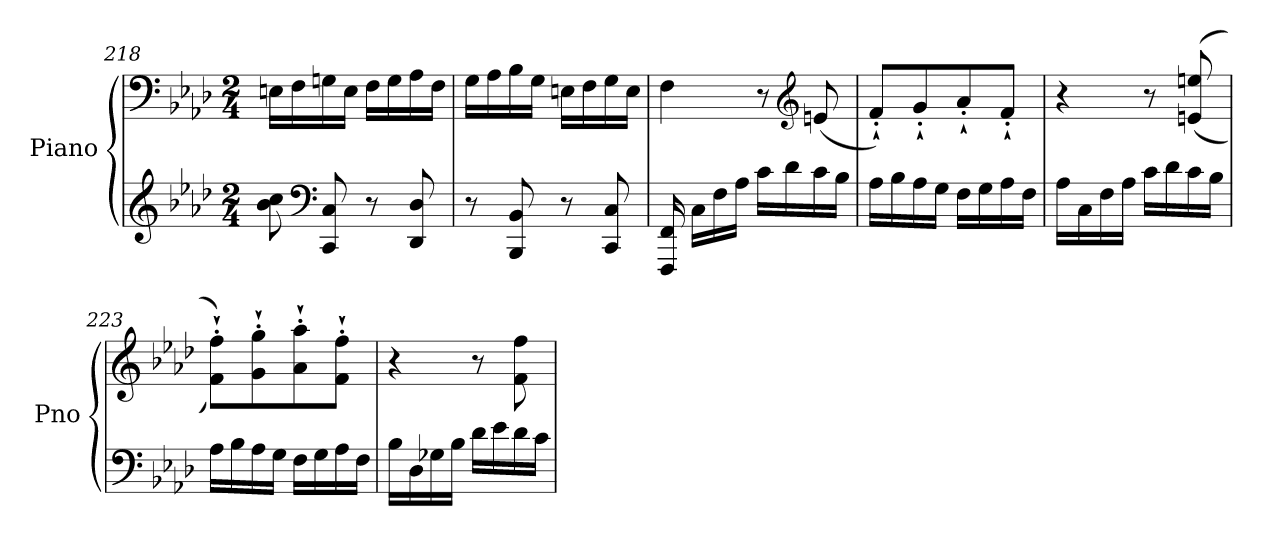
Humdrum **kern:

**kern	**kern	**dynam
*part1	*part1	*part1
*staff2	*staff1	*staff1/2
*I"Piano	*	*
*I'Pno	*	*
*clefG2	*clefF4	*
*k[b-e-a-d-]	*k[b-e-a-d-]	*
*M2/4	*M2/4	*
=218	=218	=218
8b-\ 8cc\	16En\LL	.
.	16F\	.
*clefF4	*	*
8CC/ 8C/	16Gn\	.
.	16E\JJ	.
8r	16F\LL	.
.	16G\	.
8DD-/ 8D-/	16A-\	.
.	16F\JJ	.
=219	=219	=219
8r	16G\LL	.
.	16A-\	.
8BBB-/ 8BB-/	16B-\	.
.	16G\JJ	.
8r	16En\LL	.
.	16F\	.
8CC/ 8C/	16G\	.
.	16E\JJ	.
=220	=220	=220
16FFF/ 16FF/	4F\	.
16C\LL	.	.
16F\	.	.
16A-\JJ	.	.
16c\LL	8r	.
16d-\	.	.
*	*clefG2	*
!	!	!LO:DY:b
16c\	(8en/	other-dynamics
16B-\JJ	.	.
!!LO:PB:g=z
=221	=221	=221
16A-\LL	8f`'/L)	.
16B-\	.	.
16A-\	8g`'/	.
16G\JJ	.	.
16F\LL	8a-`'/	.
16G\	.	.
16A-\	8f`'/J	.
16F\JJ	.	.
=222	=222	=222
16A-\LL	4r	.
16C\	.	.
16F\	.	.
16A-\JJ	.	.
16c\LL	8r	.
16d-\	.	.
16c\	((>8en/ 8een/	.
16B-\JJ	.	.
=223	=223	=223
16A-\LL	8f\`' 8ff\`'L))	.
16B-\	.	.
16A-\	8g\`' 8gg\`'	.
16G\JJ	.	.
16F\LL	8a-\`' 8aa-\`'	.
16G\	.	.
16A-\	8f\`' 8ff\`'J	.
16F\JJ	.	.
=224	=224	=224
16B-\LL	4r	.
16D-\	.	.
16G-X\	.	.
16B-\JJ	.	.
16d-\LL	8r	.
16e-\	.	.
16d-\	8f\ 8ff\	.
16c\JJ	.	.
=	=	=
*-	*-	*-
